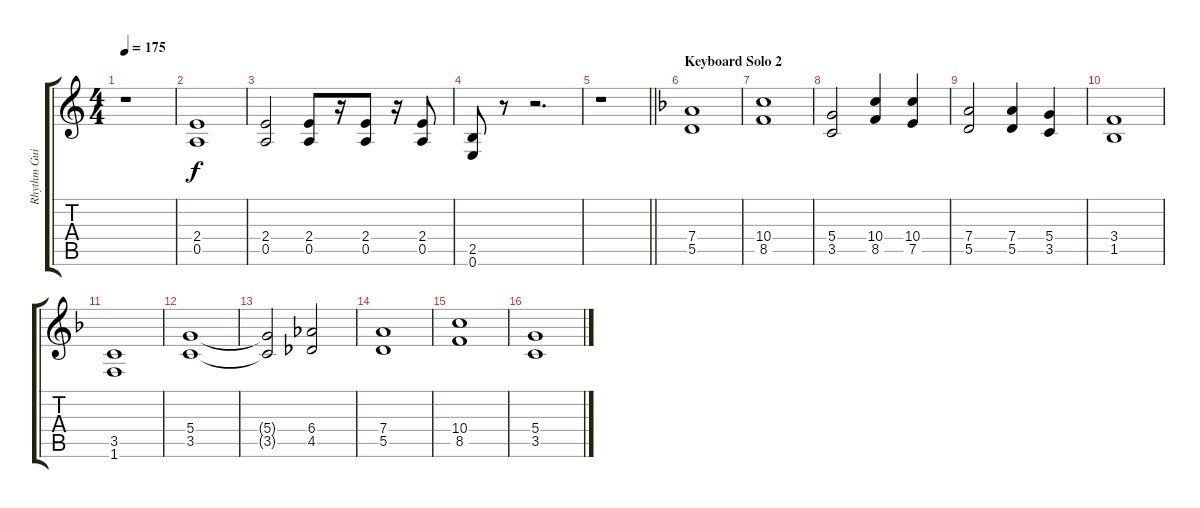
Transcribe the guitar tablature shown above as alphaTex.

\track ("Rhythm Guitar 2: Tapani Kangas" "Rhythm Gui") {instrument distortionguitar}
\staff {score tabs}
\tuning (E4 B3 G3 D3 A2 E2) {hide}
\ts (4 4)
\tempo 175
\clef g2
\ks aminor
r.1{dy f} |
(2.4 0.5).1 |
(2.4 0.5).2 (2.4 0.5).8 r.16 (2.4 0.5).8 r.16 (2.4 0.5).8 |
(2.5 0.6).8 r.8 r.2{d} |
\barLineRight lightlight
r.1 |
\section ("" "Keyboard Solo 2")
\ks dminor
(7.4 5.5).1 |
(10.4 8.5).1 |
(5.4 3.5).2 (10.4 8.5).4 (10.4 7.5).4 |
(7.4 5.5).2 (7.4 5.5).4 (5.4 3.5).4 |
(3.4 1.5).1 |
(3.5 1.6).1 |
(5.4 3.5).1 |
(5.4{t} 3.5{t}).2 (6.4 4.5).2 |
(7.4 5.5).1 |
(10.4 8.5).1 |
(5.4 3.5).1
